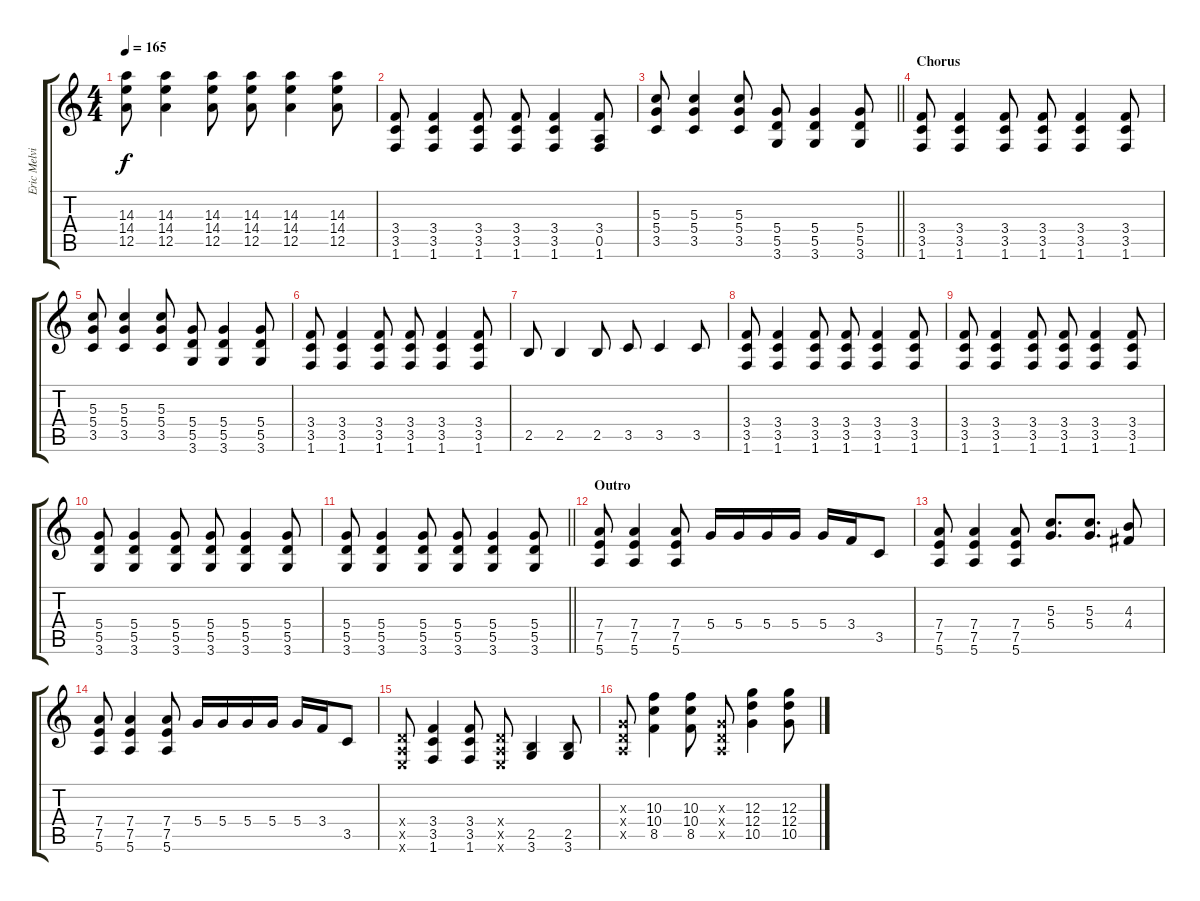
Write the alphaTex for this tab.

\track ("Eric Melvin" "Eric Melvi") {instrument overdrivenguitar}
\staff {score tabs}
\tuning (E4 B3 G3 D3 A2 E2) {hide}
\ts (4 4)
\tempo 165
\clef g2
\ks c
(14.3 14.4 12.5).8{dy f} (14.3 14.4 12.5).4 (14.3 14.4 12.5).8 (14.3 14.4 12.5).8 (14.3 14.4 12.5).4 (14.3 14.4 12.5).8 |
(3.4 3.5 1.6).8 (3.4 3.5 1.6).4 (3.4 3.5 1.6).8 (3.4 3.5 1.6).8 (3.4 3.5 1.6).4 (3.4 0.5 1.6).8 |
\barLineRight lightlight
(5.3 5.4 3.5).8 (5.3 5.4 3.5).4 (5.3 5.4 3.5).8 (5.4 5.5 3.6).8 (5.4 5.5 3.6).4 (5.4 5.5 3.6).8 |
\section ("" "Chorus")
(3.4 3.5 1.6).8 (3.4 3.5 1.6).4 (3.4 3.5 1.6).8 (3.4 3.5 1.6).8 (3.4 3.5 1.6).4 (3.4 3.5 1.6).8 |
(5.3 5.4 3.5).8 (5.3 5.4 3.5).4 (5.3 5.4 3.5).8 (5.4 5.5 3.6).8 (5.4 5.5 3.6).4 (5.4 5.5 3.6).8 |
(3.4 3.5 1.6).8 (3.4 3.5 1.6).4 (3.4 3.5 1.6).8 (3.4 3.5 1.6).8 (3.4 3.5 1.6).4 (3.4 3.5 1.6).8 |
2.5.8 2.5.4 2.5.8 3.5.8 3.5.4 3.5.8 |
(3.4 3.5 1.6).8 (3.4 3.5 1.6).4 (3.4 3.5 1.6).8 (3.4 3.5 1.6).8 (3.4 3.5 1.6).4 (3.4 3.5 1.6).8 |
(3.4 3.5 1.6).8 (3.4 3.5 1.6).4 (3.4 3.5 1.6).8 (3.4 3.5 1.6).8 (3.4 3.5 1.6).4 (3.4 3.5 1.6).8 |
(5.4 5.5 3.6).8 (5.4 5.5 3.6).4 (5.4 5.5 3.6).8 (5.4 5.5 3.6).8 (5.4 5.5 3.6).4 (5.4 5.5 3.6).8 |
\barLineRight lightlight
(5.4 5.5 3.6).8 (5.4 5.5 3.6).4 (5.4 5.5 3.6).8 (5.4 5.5 3.6).8 (5.4 5.5 3.6).4 (5.4 5.5 3.6).8 |
\section ("" "Outro")
(7.4 7.5 5.6).8 (7.4 7.5 5.6).4 (7.4 7.5 5.6).8 5.4.16 5.4.16 5.4.16 5.4.16 5.4.16 3.4.16 3.5.8 |
(7.4 7.5 5.6).8 (7.4 7.5 5.6).4 (7.4 7.5 5.6).8 (5.3 5.4).8{d} (5.3 5.4).8{d} (4.3 4.4).8 |
(7.4 7.5 5.6).8 (7.4 7.5 5.6).4 (7.4 7.5 5.6).8 5.4.16 5.4.16 5.4.16 5.4.16 5.4.16 3.4.16 3.5.8 |
(0.4{x} 0.5{x} 0.6{x}).8 (3.4 3.5 1.6).4 (3.4 3.5 1.6).8 (0.4{x} 0.5{x} 0.6{x}).8 (2.5 3.6).4 (2.5 3.6).8 |
(0.3{x} 0.4{x} 0.5{x}).8 (10.3 10.4 8.5).4 (10.3 10.4 8.5).8 (0.3{x} 0.4{x} 0.5{x}).8 (12.3 12.4 10.5).4 (12.3 12.4 10.5).8
